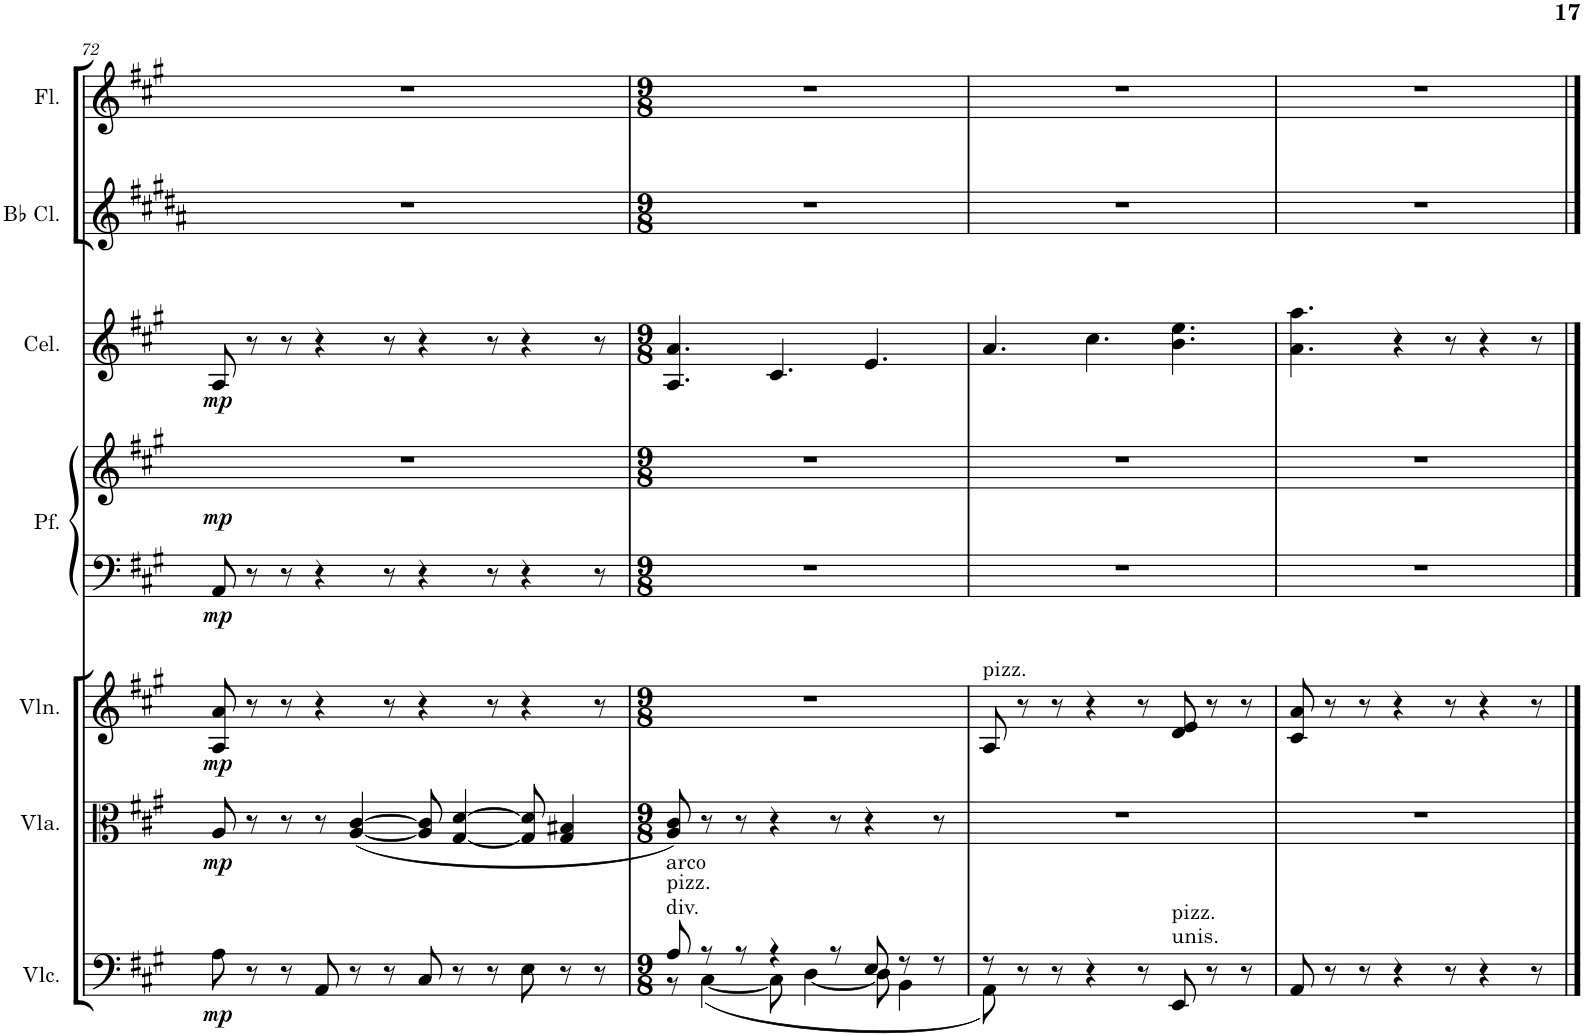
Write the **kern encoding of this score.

**kern	**dynam	**kern	**dynam	**kern	**dynam	**kern	**kern	**dynam	**kern	**dynam	**kern	**kern
*part7	*part7	*part6	*part6	*part5	*part5	*part4	*part4	*part4	*part3	*part3	*part2	*part1
*staff8	*staff8	*staff7	*staff7	*staff6	*staff6	*staff5	*staff4	*staff4/5	*staff3	*staff3	*staff2	*staff1
*I"Violoncellos	*	*I"Violas	*	*I"Violins	*	*I"Pianoforte	*	*	*I"Celeste / Musical Box	*	*I"2 Bb Clarinets	*I"2 Flutes
*I'Vlc.	*	*I'Vla.	*	*I'Vln.	*	*I'Pf.	*	*	*I'Cel.	*	*I'Bb Cl.	*I'Fl.
!!LO:PB:g=z
*clefF4	*	*clefC3	*	*clefG2	*	*clefF4	*clefG2	*	*clefG2	*	*clefG2	*clefG2
*	*	*	*	*	*	*	*	*	*Trd-7c-12	*	*Trd1c2	*
*k[f#c#g#]	*	*k[f#c#g#]	*	*k[f#c#g#]	*	*k[f#c#g#]	*k[f#c#g#]	*	*k[f#c#g#]	*	*k[f#c#g#d#a#]	*k[f#c#g#]
*M12/8	*	*M12/8	*	*M12/8	*	*M12/8	*M12/8	*	*M12/8	*	*M12/8	*M12/8
=72	=72	=72	=72	=72	=72	=72	=72	=72	=72	=72	=72	=72
!	!LO:DY:b	!	!LO:DY:b	!	!LO:DY:b	!	!	!LO:DY:b=2	!	!	!	!
!	!	!	!	!	!	!	!	!LO:DY:n=1:b	!	!LO:DY:b	!	!
8A\	mp	8A/	mp	8A/ 8a/	mp	8AA/	1.r	mp mp	8A/	mp	1.r	1.r
8r	.	8r	.	8r	.	8r	.	.	8r	.	.	.
8r	.	8r	.	8r	.	8r	.	.	8r	.	.	.
8AA/	.	8r	.	4r	.	4r	.	.	4r	.	.	.
8r	.	([4A/ [4c#/	.	.	.	.	.	.	.	.	.	.
8r	.	.	.	8r	.	8r	.	.	8r	.	.	.
8C#/	.	8A/] 8c#/]	.	4r	.	4r	.	.	4r	.	.	.
8r	.	[4G#/ [4d/	.	.	.	.	.	.	.	.	.	.
8r	.	.	.	8r	.	8r	.	.	8r	.	.	.
8E\	.	8G#/] 8d/]	.	4r	.	4r	.	.	4r	.	.	.
8r	.	4G#/ 4B#X/	.	.	.	.	.	.	.	.	.	.
8r	.	.	.	8r	.	8r	.	.	8r	.	.	.
=73	=73	=73	=73	=73	=73	=73	=73	=73	=73	=73	=73	=73
*M9/8	*	*M9/8	*	*M9/8	*	*M9/8	*M9/8	*	*M9/8	*	*M9/8	*M9/8
*^	*	*	*	*	*	*	*	*	*	*	*	*
!LO:TX:a:t=div.	!	!	!	!	!	!	!	!	!	!	!	!	!
!LO:TX:a:t=pizz.	!	!	!	!	!	!	!	!	!	!	!	!	!
!LO:TX:a:t=arco	!	!	!	!	!	!	!	!	!	!	!	!	!
8A/	8r	.	8A/ 8c#/)	.	8%9r	.	8%9r	8%9r	.	4.A/ 4.a/	.	8%9r	8%9r
8r	([4C#\	.	8r	.	.	.	.	.	.	.	.	.	.
8r	.	.	8r	.	.	.	.	.	.	.	.	.	.
4r	8C#\]	.	4r	.	.	.	.	.	.	4.c#/	.	.	.
.	[4D\	.	.	.	.	.	.	.	.	.	.	.	.
8r	.	.	8r	.	.	.	.	.	.	.	.	.	.
8E/	8D\]	.	4r	.	.	.	.	.	.	4.e/	.	.	.
8r	4BB\	.	.	.	.	.	.	.	.	.	.	.	.
8r	.	.	8r	.	.	.	.	.	.	.	.	.	.
=74	=74	=74	=74	=74	=74	=74	=74	=74	=74	=74	=74	=74	=74
!	!	!	!	!	!LO:TX:a:t=pizz.	!	!	!	!	!	!	!	!
8r	8AA\)	.	8%9r	.	8A/	.	8%9r	8%9r	.	4.a/	.	8%9r	8%9r
8r	1ryy	.	.	.	8r	.	.	.	.	.	.	.	.
8r	.	.	.	.	8r	.	.	.	.	.	.	.	.
4r	.	.	.	.	4r	.	.	.	.	4.cc#\	.	.	.
8r	.	.	.	.	8r	.	.	.	.	.	.	.	.
!LO:TX:a:t=unis.	!	!	!	!	!	!	!	!	!	!	!	!	!
!LO:TX:a:t=pizz.	!	!	!	!	!	!	!	!	!	!	!	!	!
8EE/	.	.	.	.	8d/ 8e/	.	.	.	.	4.b\ 4.ee\	.	.	.
8r	.	.	.	.	8r	.	.	.	.	.	.	.	.
8r	.	.	.	.	8r	.	.	.	.	.	.	.	.
*v	*v	*	*	*	*	*	*	*	*	*	*	*	*
=75	=75	=75	=75	=75	=75	=75	=75	=75	=75	=75	=75	=75
8AA/	.	8%9r	.	8c#/ 8a/	.	8%9r	8%9r	.	4.a\ 4.aa\	.	8%9r	8%9r
8r	.	.	.	8r	.	.	.	.	.	.	.	.
8r	.	.	.	8r	.	.	.	.	.	.	.	.
4r	.	.	.	4r	.	.	.	.	4r	.	.	.
8r	.	.	.	8r	.	.	.	.	8r	.	.	.
4r	.	.	.	4r	.	.	.	.	4r	.	.	.
8r	.	.	.	8r	.	.	.	.	8r	.	.	.
==	==	==	==	==	==	==	==	==	==	==	==	==
*-	*-	*-	*-	*-	*-	*-	*-	*-	*-	*-	*-	*-
